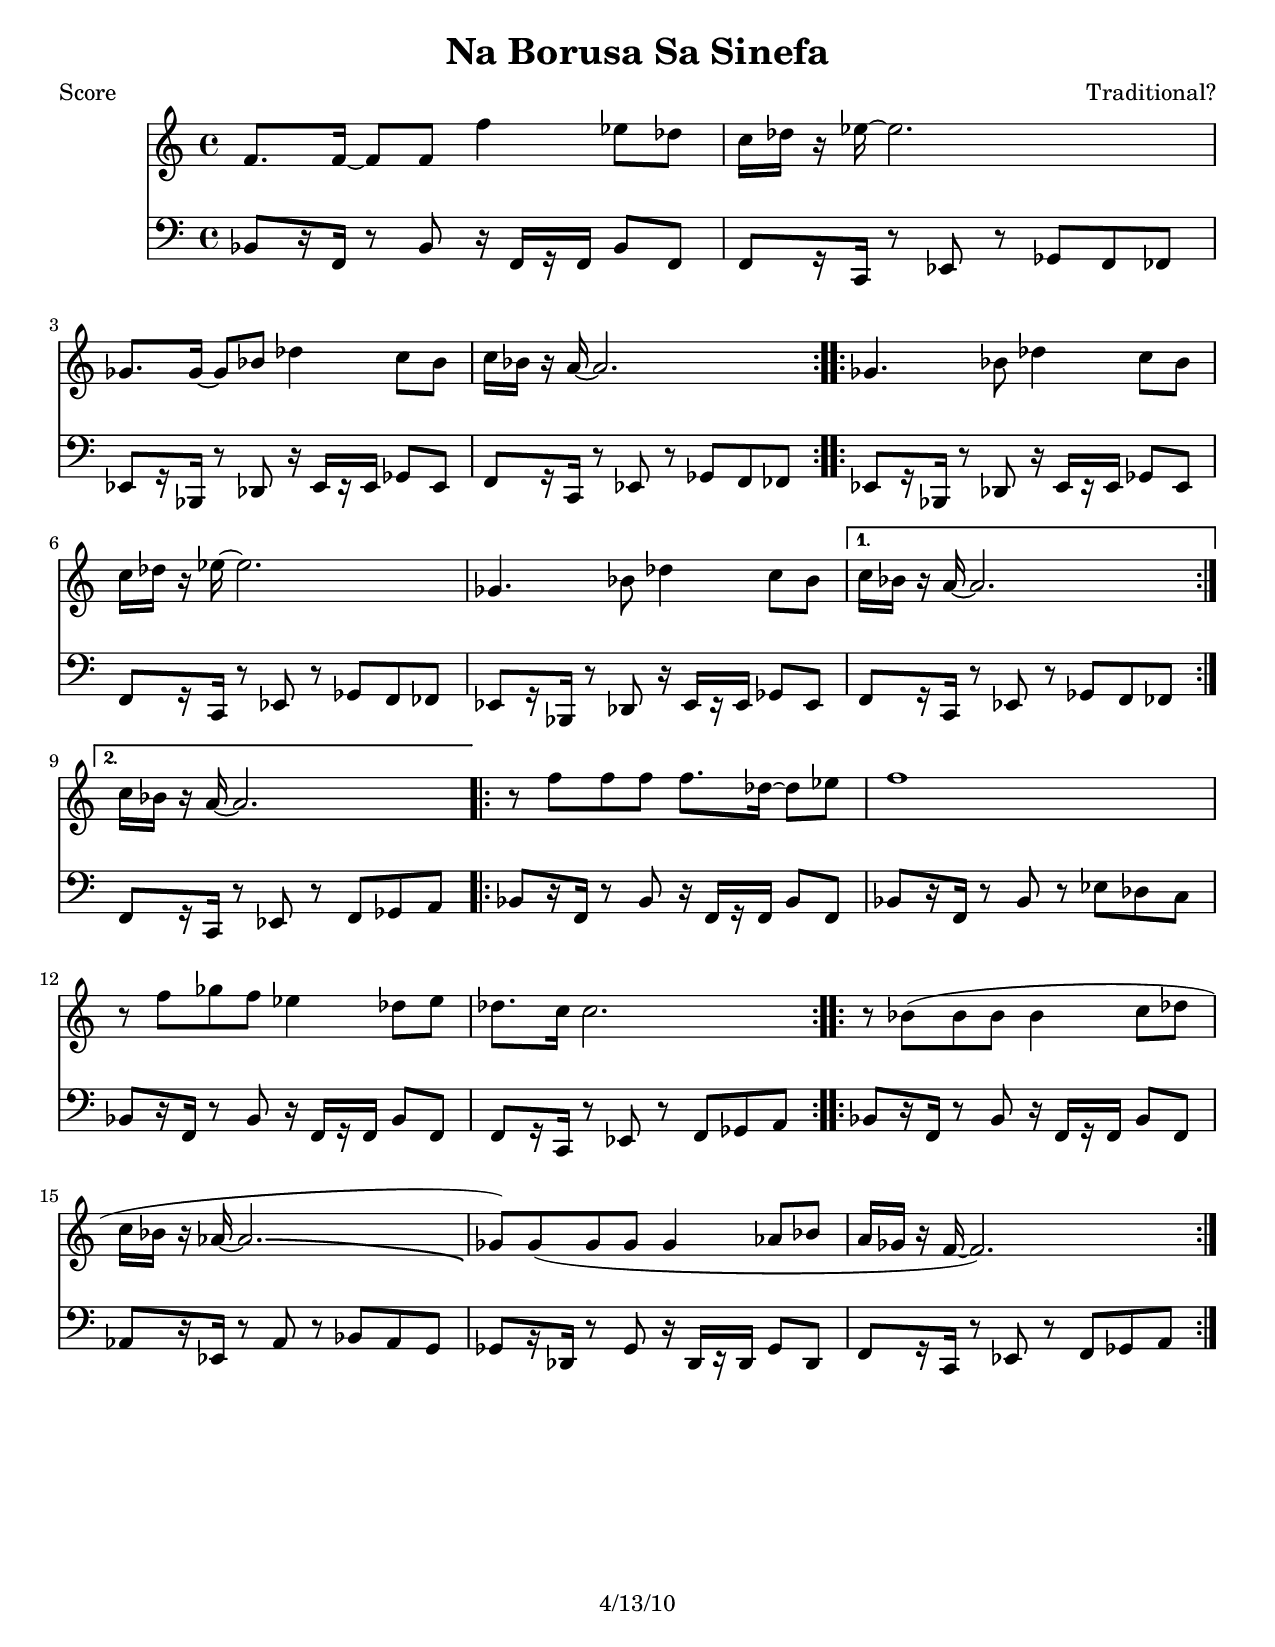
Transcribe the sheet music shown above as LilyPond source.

\version "2.12.1"

\header {
	title = "Na Borusa Sa Sinefa"
	composer = "Traditional?"
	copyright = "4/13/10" %date of latest edits
	}

%place a mark at bottom right
markdownright = { \once \override Score.RehearsalMark #'break-visibility = #begin-of-line-invisible \once \override Score.RehearsalMark #'self-alignment-X = #RIGHT \once \override Score.RehearsalMark #'direction = #DOWN }

%FIX BASS LEAD-INS





% music pieces
%part: melody
melody = { 
  \relative c {
    \repeat volta 2 {
        f'8. f16~ f8 f f'4 es8 des | c16 des r es~ es2. | ges,8. ges16~ ges8 bes des4 c8 bes | c16 bes r a~ a2. |
	  }
    \repeat volta 2 {
		ges4. bes8 des4 c8 bes | c16 des r es~ es2. | ges,4. bes8 des4 c8 bes | }
		\alternative { { c16 bes r a~ a2. | } { c16 bes r a~ a2. | } }
	  
    \repeat volta 2 {
       r8 f' f f f8. des16~ des8 es | f1 | r8 f ges f es4 des8 es | des8. c16 c2. |
	  }
    \repeat volta 2 {
        r8 bes( bes bes bes4 c8 des | c16 bes r aes~ aes2. -\bendAfter #-4 |
        ges8 ) ges( ges ges ges4 as8 bes | a16 ges16 r16 f16 ~ f2. )|
	  }
	}
}

%part: tersa
tersa = { 
  \relative c {
    \repeat volta 2 {
        des'8. des16~ des8 des des'4 c8 bes | a16 bes r c~ c2. | ees,8. ees16~ ees8 ges bes4 a8 ges | a16 ges r a~ a2. |
	  }
    \repeat volta 2 {
		ees4. ges8 bes4 a8 ges | a16 bes r c~ c2. | ees,4. ges8 bes4 a8 ges | }
		\alternative { { a16 ges r f~ f2. | } { a16 ges r f~ f2. | } }
	  
    \repeat volta 2 {
       r8 des' des des des8. bes16~ bes8 c | des1 | r8 des ees des c4 bes8 c | bes8. a16 a2. |
	  }
    \repeat volta 2 {
        r8 des( des des des4 ees8 f | ees16 des r c~ c2. -\bendAfter #-4 |
        bes8 ) bes( bes bes bes4 c8 des | c16 bes16 r16 a16 ~ a2. )|
	  }
	}
}

%part: bass
bass = {
  \relative c {
	\repeat volta 2 {
		bes8[ r16 f] r8 bes r16 f[ r f] bes8 f | f[ r16 c] r8 ees r ges f fes |
		ees[ r16 bes] r8 des r16 ees[ r ees] ges8 ees | f[ r16 c] r8 ees r ges f fes |
	  }
	\repeat volta 2 {
		ees[ r16 bes] r8 des r16 ees[ r ees] ges8 ees | f[ r16 c] r8 ees r ges f fes |
		ees[ r16 bes] r8 des r16 ees[ r ees] ges8 ees |
	  }
	  \alternative { { f[ r16 c] r8 ees r ges f fes | } { f[ r16 c] r8 ees r f ges a | } }
	  
	\repeat volta 2 {
		bes[ r16 f] r8 bes r16 f[ r f] bes8 f | bes[ r16 f] r8 bes r ees des c |
		bes[ r16 f] r8 bes r16 f[ r f] bes8 f | f[ r16 c] r8 ees r f ges a |
	  }
	\repeat volta 2 {
		bes[ r16 f] r8 bes r16 f[ r f] bes8 f | aes[ r16 ees] r8 aes r bes aes g |
		ges[ r16 des] r8 ges r16 des[ r des] ges8 des | f[ r16 c] r8 ees r f ges a |
	  }

	}
  }

%part: words
words = \markup { }

%part: changes
changes = \chordmode { 
    bes1:m | f:7 | ees:m | f:7 |
    ees:m | f:7 | ees:m | f:7 | f:7 |
    bes:m | bes:m | bes:m | f:7 | 
	bes:m | aes | ges | f:7 |

}

%layout
#(set-default-paper-size "a5" 'landscape)

%{
\book { 
  \header { poet = "Melody - C" }
    \score {
	<<
%	\new ChordNames { \set chordChanges = ##t \changes }
        \new Staff {
		\melody
	}
	>>
    }
%    \words
}
%}

%{
\book { 
  \header { poet = "Bass - C" }
    \score {
	<<
%	\new ChordNames { \set chordChanges = ##t \changes }
        \new Staff { \clef bass
		\bass
	}
	>>
    }
%    \words
}
%}


\book { \header { poet = "Score" }
  \paper { #(set-paper-size "letter") }
    \score { 
      << 
%	\new ChordNames { \set chordChanges = ##t \changes }
	\new Staff { 
		\melody
	}
	\new Staff { \clef bass
		\bass
	}
      >> 
  } 
%    \words
}


%{
\book { \header { poet = "MIDI" }
    \score { 
      << \tempo 4 = 100 
\unfoldRepeats	\new Staff { \set Staff.midiInstrument = #"alto sax"
		\melody
	}
\unfoldRepeats	\new Staff { \set Staff.midiInstrument = #"tuba"
		\bass
	}
      >> 
    \midi { }
  } 
}
%}
